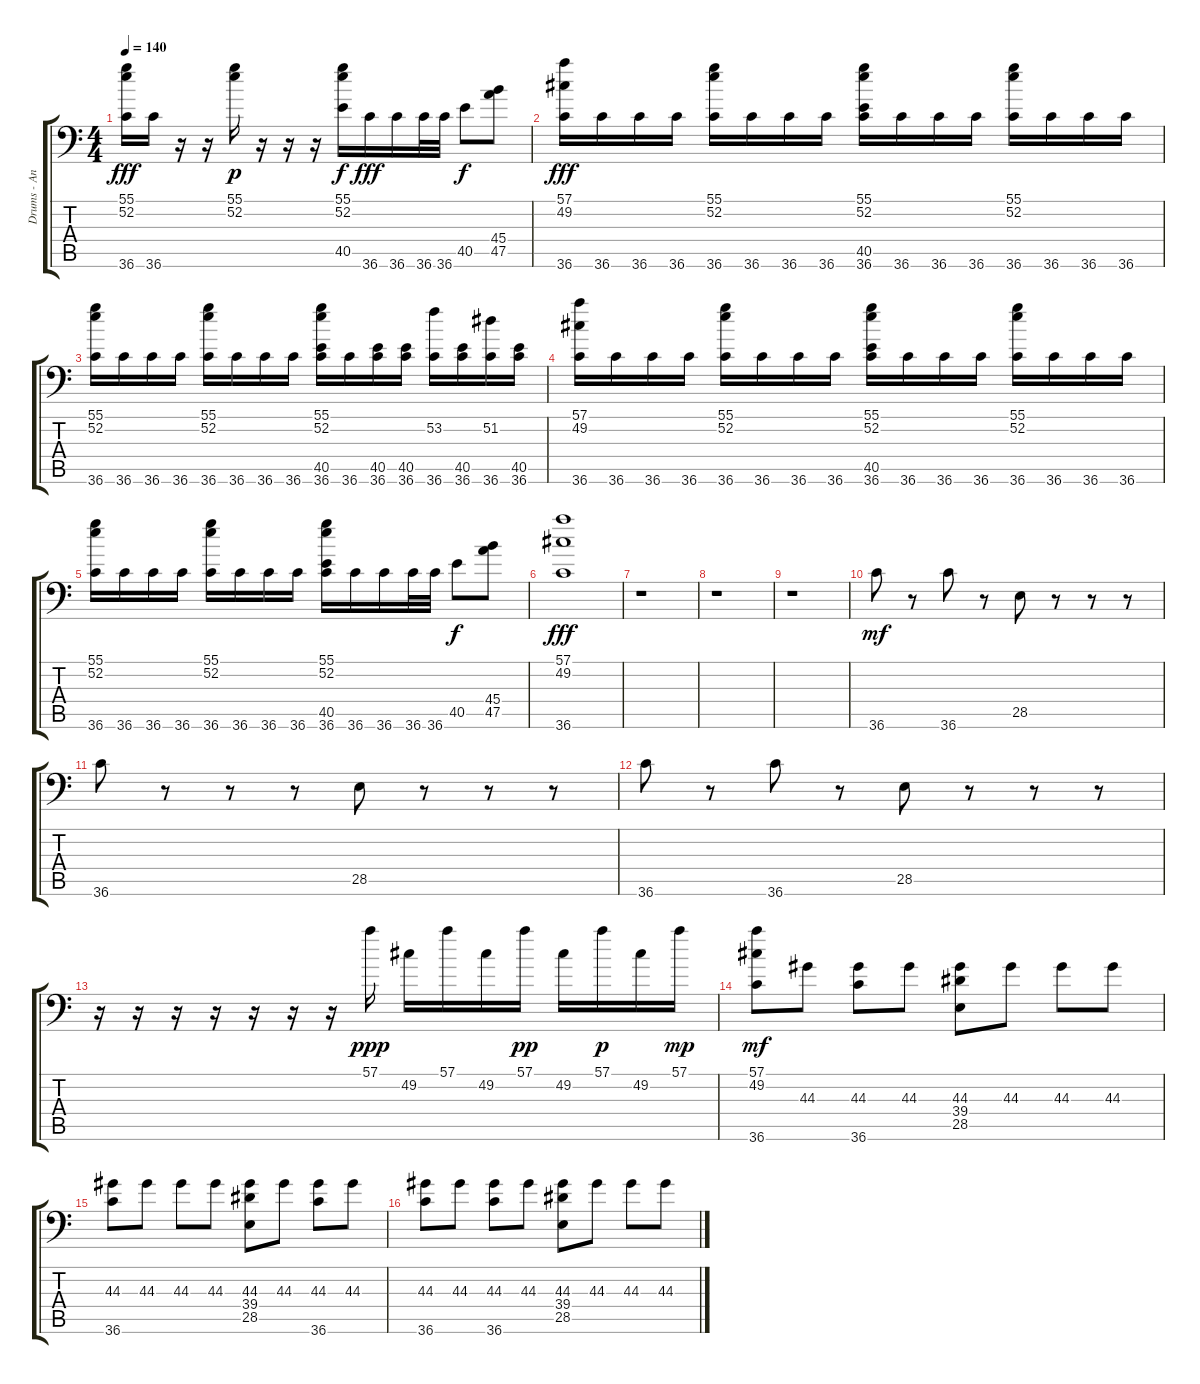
\track ("Drums - Andrew Wetzel" "Drums - An") {instrument acousticgrandpiano}
\staff {score tabs}
\tuning (C-1 C-1 C-1 C-1 C-1 C-1) {hide}
\ts (4 4)
\tempo 140
\clef f4
\ks c
(55.1 52.2 36.6).16{dy fff} 36.6.16 r.16 r.16 (55.1 52.2).16{dy p} r.16 r.16 r.16 (55.1 52.2 40.5).16{dy f} 36.6.16{dy fff} 36.6.16 36.6.32 36.6.32 40.5.8{dy f} (45.4 47.5).8 |
(57.1 49.2 36.6).16{dy fff} 36.6.16 36.6.16 36.6.16 (55.1 52.2 36.6).16 36.6.16 36.6.16 36.6.16 (55.1 52.2 40.5 36.6).16 36.6.16 36.6.16 36.6.16 (55.1 52.2 36.6).16 36.6.16 36.6.16 36.6.16 |
(55.1 52.2 36.6).16 36.6.16 36.6.16 36.6.16 (55.1 52.2 36.6).16 36.6.16 36.6.16 36.6.16 (55.1 52.2 40.5 36.6).16 36.6.16 (40.5 36.6).16 (40.5 36.6).16 (53.2 36.6).16 (40.5 36.6).16 (51.2 36.6).16 (40.5 36.6).16 |
(57.1 49.2 36.6).16 36.6.16 36.6.16 36.6.16 (55.1 52.2 36.6).16 36.6.16 36.6.16 36.6.16 (55.1 52.2 40.5 36.6).16 36.6.16 36.6.16 36.6.16 (55.1 52.2 36.6).16 36.6.16 36.6.16 36.6.16 |
(55.1 52.2 36.6).16 36.6.16 36.6.16 36.6.16 (55.1 52.2 36.6).16 36.6.16 36.6.16 36.6.16 (55.1 52.2 40.5 36.6).16 36.6.16 36.6.16 36.6.32 36.6.32 40.5.8{dy f} (45.4 47.5).8 |
(57.1 49.2 36.6).1{dy fff} |
r.1 |
r.1 |
r.1 |
36.6.8{dy mf} r.8 36.6.8 r.8 28.5.8 r.8 r.8 r.8 |
36.6.8 r.8 r.8 r.8 28.5.8 r.8 r.8 r.8 |
36.6.8 r.8 36.6.8 r.8 28.5.8 r.8 r.8 r.8 |
r.16 r.16 r.16 r.16 r.16 r.16 r.16 57.1.16{dy ppp} 49.2.16 57.1.16 49.2.16 57.1.16{dy pp} 49.2.16 57.1.16{dy p} 49.2.16 57.1.16{dy mp} |
(57.1 49.2 36.6).8{dy mf} 44.3.8 (44.3 36.6).8 44.3.8 (44.3 39.4 28.5).8 44.3.8 44.3.8 44.3.8 |
(44.3 36.6).8 44.3.8 44.3.8 44.3.8 (44.3 39.4 28.5).8 44.3.8 (44.3 36.6).8 44.3.8 |
(44.3 36.6).8 44.3.8 (44.3 36.6).8 44.3.8 (44.3 39.4 28.5).8 44.3.8 44.3.8 44.3.8
